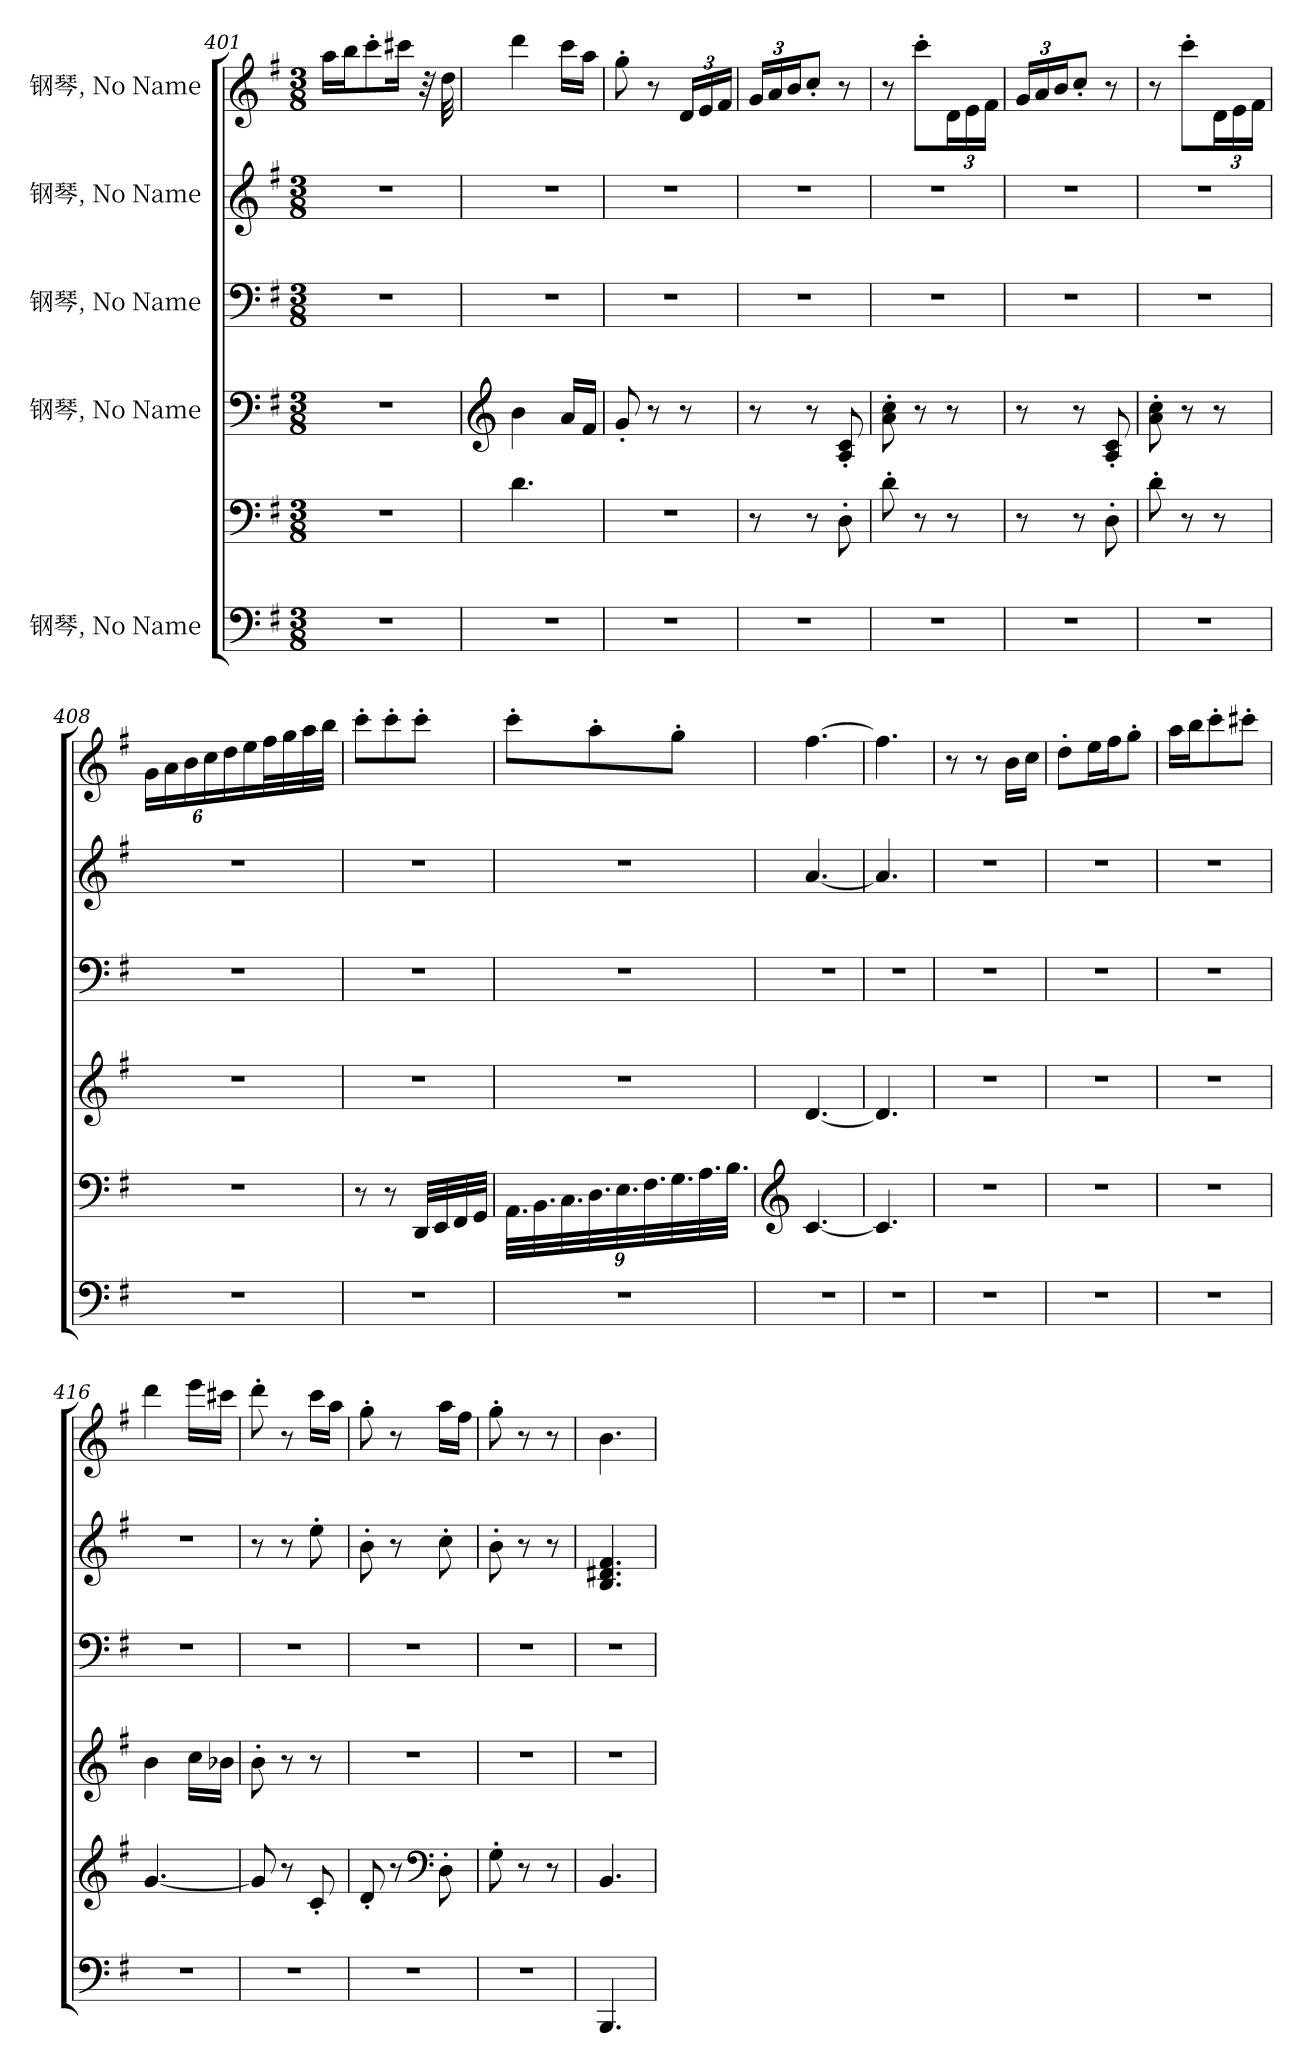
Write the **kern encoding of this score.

**kern	**kern	**kern	**kern	**kern	**kern
*part5	*part5	*part4	*part3	*part2	*part1
*staff6	*staff5	*staff4	*staff3	*staff2	*staff1
*I"钢琴, No Name	*	*I"钢琴, No Name	*I"钢琴, No Name	*I"钢琴, No Name	*I"钢琴, No Name
*clefF4	*clefF4	*clefF4	*clefF4	*clefG2	*clefG2
*k[f#]	*k[f#]	*k[f#]	*k[f#]	*k[f#]	*k[f#]
*M3/8	*M3/8	*M3/8	*M3/8	*M3/8	*M3/8
=401	=401	=401	=401	=401	=401
4.r	4.r	4.r	4.r	4.r	16aa\LL
.	.	.	.	.	16bb\J
.	.	.	.	.	8ccc'\
.	.	.	.	.	16ccc#X\Jk
*	*	*	*	*	*MM114
.	.	.	.	.	32r
.	.	.	.	.	32dd\
=402	=402	=402	=402	=402	=402
*	*	*clefG2	*	*	*
*	*	*	*	*	*MM123
4.r	4.d\	4b\	4.r	4.r	4ddd\
.	.	16a/LL	.	.	16ccc\LL
.	.	16f#/JJ	.	.	16aa\JJ
=403	=403	=403	=403	=403	=403
4.r	4.r	8g'/	4.r	4.r	8gg'\
*	*	*	*	*	*MM120
.	.	8r	.	.	8r
*	*	*	*	*	*Xbrackettup
*	*	*	*	*	*MM125
.	.	8r	.	.	24d/LL
.	.	.	.	.	24e/
.	.	.	.	.	24f#/JJ
!!LO:LB:g=z
=404	=404	=404	=404	=404	=404
4.r	8r	8r	4.r	4.r	24g/LL
.	.	.	.	.	24a/
.	.	.	.	.	24b/J
.	8r	8r	.	.	8cc'/J
.	8D'\	8A/' 8c/'	.	.	8r
=405	=405	=405	=405	=405	=405
4.r	8d'\	8a\' 8cc\'	4.r	4.r	8r
.	8r	8r	.	.	8ccc'\L
*	*	*	*	*	*MM125
.	8r	8r	.	.	24d\L
.	.	.	.	.	24e\
.	.	.	.	.	24f#\JJ
=406	=406	=406	=406	=406	=406
4.r	8r	8r	4.r	4.r	24g/LL
.	.	.	.	.	24a/
.	.	.	.	.	24b/J
.	8r	8r	.	.	8cc'/J
.	8D'\	8A/' 8c/'	.	.	8r
=407	=407	=407	=407	=407	=407
4.r	8d'\	8a\' 8cc\'	4.r	4.r	8r
.	8r	8r	.	.	8ccc'\L
*	*	*	*	*	*MM125
.	8r	8r	.	.	24d\L
.	.	.	.	.	24e\
.	.	.	.	.	24f#\JJ
=408	=408	=408	=408	=408	=408
4.r	4.r	4.r	4.r	4.r	24g\LL
.	.	.	.	.	24a\
.	.	.	.	.	24b\
.	.	.	.	.	24cc\
.	.	.	.	.	24dd\
.	.	.	.	.	24ee\
.	.	.	.	.	32ff#\L
.	.	.	.	.	32gg\
.	.	.	.	.	32aa\
*	*	*	*	*	*MM123
.	.	.	.	.	32bb\JJJ
!!LO:PB:g=z
=409	=409	=409	=409	=409	=409
4.r	8r	4.r	4.r	4.r	8ccc'\L
.	8r	.	.	.	8ccc'\
.	32DD/LLL	.	.	.	8ccc'\J
.	32EE/	.	.	.	.
.	32FF#/	.	.	.	.
.	32GG/JJJ	.	.	.	.
=410	=410	=410	=410	=410	=410
*	*Xbrackettup	*	*	*	*
4.r	36.AA\LLL	4.r	4.r	4.r	8ccc'\L
.	36.BB\	.	.	.	.
.	36.C\	.	.	.	.
.	36.D\	.	.	.	8aa'\
.	36.E\	.	.	.	.
.	36.F#\	.	.	.	.
.	36.G\	.	.	.	8gg'\J
.	36.A\	.	.	.	.
.	36.B\JJJ	.	.	.	.
=411	=411	=411	=411	=411	=411
*	*clefG2	*	*	*	*
*	*	*	*	*	*MM121
4.r	[4.c/	[4.d/	4.r	[4.a/	[4.ff#\
=412	=412	=412	=412	=412	=412
*	*	*	*	*	*MM71
4.r	4.c/]	4.d/]	4.r	4.a/]	4.ff#\]
=413	=413	=413	=413	=413	=413
*	*	*	*	*	*MM120
4.r	4.r	4.r	4.r	4.r	8r
.	.	.	.	.	8r
*	*	*	*	*	*MM125
.	.	.	.	.	16b\LL
.	.	.	.	.	16cc\JJ
=414	=414	=414	=414	=414	=414
4.r	4.r	4.r	4.r	4.r	8dd'\L
.	.	.	.	.	16ee\L
.	.	.	.	.	16ff#\J
.	.	.	.	.	8gg'\J
!!LO:LB:g=z
=415	=415	=415	=415	=415	=415
4.r	4.r	4.r	4.r	4.r	16aa\LL
.	.	.	.	.	16bb\J
.	.	.	.	.	8ccc'\
.	.	.	.	.	8ccc#X'\J
=416	=416	=416	=416	=416	=416
*	*	*	*	*	*MM123
4.r	[4.g/	4b\	4.r	4.r	4ddd\
.	.	16cc\LL	.	.	16eee\LL
.	.	16b-X\JJ	.	.	16ccc#X\JJ
=417	=417	=417	=417	=417	=417
4.r	8g/]	8b'\	4.r	8r	8ddd'\
.	8r	8r	.	8r	8r
.	8c'/	8r	.	8ee'\	16ccc\LL
.	.	.	.	.	16aa\JJ
=418	=418	=418	=418	=418	=418
4.r	8d'/	4.r	4.r	8b'\	8gg'\
.	8r	.	.	8r	8r
*	*clefF4	*	*	*	*
.	8D'\	.	.	8cc'\	16aa\LL
.	.	.	.	.	16ff#\JJ
=419	=419	=419	=419	=419	=419
4.r	8G'\	4.r	4.r	8b'\	8gg'\
*	*	*	*	*	*MM91
.	8r	.	.	8r	8r
.	8r	.	.	8r	8r
=420	=420	=420	=420	=420	=420
*	*	*	*	*	*MM125
4.BBB/	4.BB/	4.r	4.r	4.B/ 4.d#X/ 4.f#/	4.b\
=	=	=	=	=	=
*-	*-	*-	*-	*-	*-
